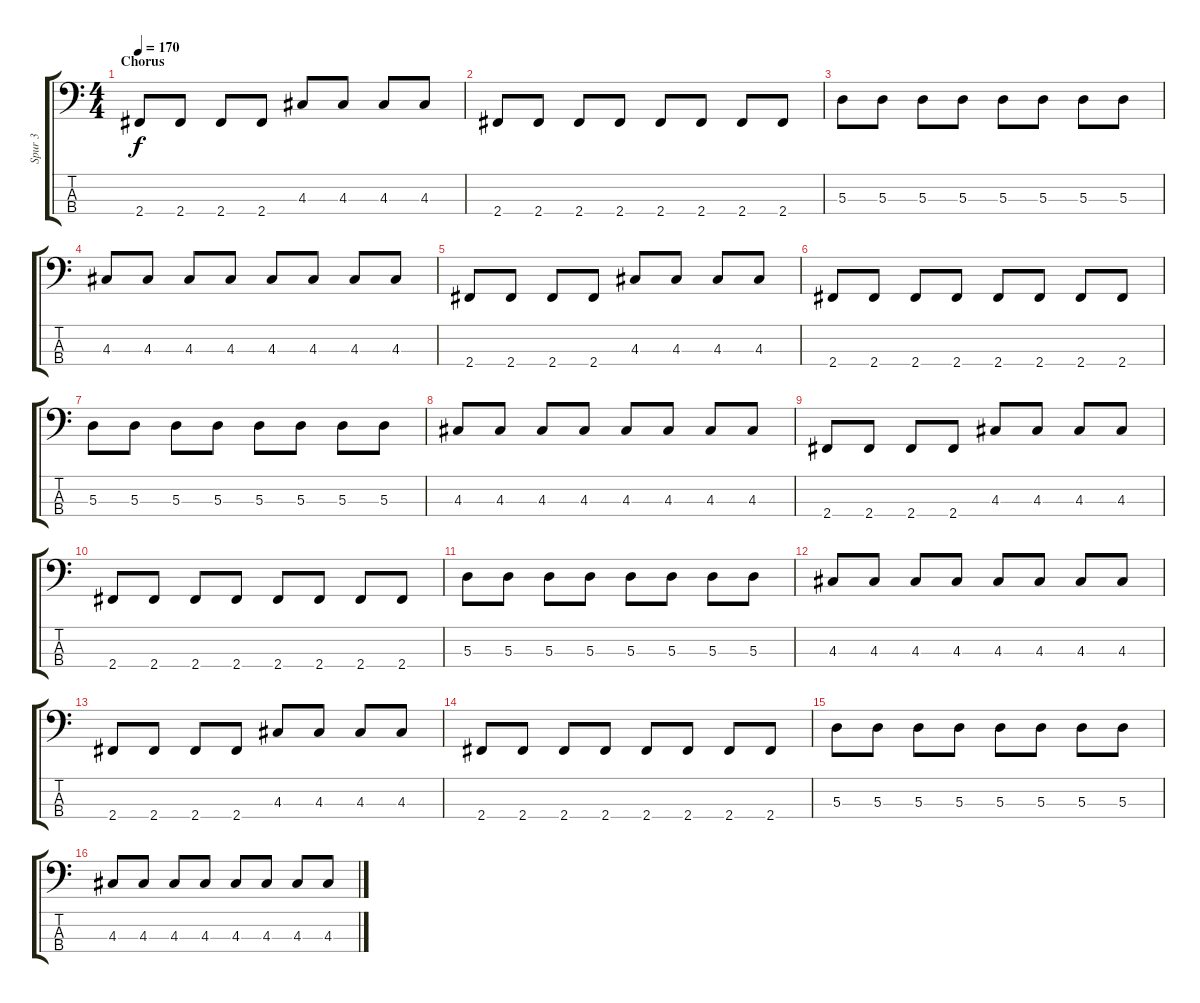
\track ("Spur 3" "Spur 3") {instrument electricbassfinger}
\staff {score tabs}
\tuning (G2 D2 A1 E1) {hide}
\ts (4 4)
\section ("" "Chorus")
\tempo 170
\clef f4
\ks c
2.4.8{dy f} 2.4.8 2.4.8 2.4.8 4.3.8 4.3.8 4.3.8 4.3.8 |
2.4.8 2.4.8 2.4.8 2.4.8 2.4.8 2.4.8 2.4.8 2.4.8 |
5.3.8 5.3.8 5.3.8 5.3.8 5.3.8 5.3.8 5.3.8 5.3.8 |
4.3.8 4.3.8 4.3.8 4.3.8 4.3.8 4.3.8 4.3.8 4.3.8 |
2.4.8 2.4.8 2.4.8 2.4.8 4.3.8 4.3.8 4.3.8 4.3.8 |
2.4.8 2.4.8 2.4.8 2.4.8 2.4.8 2.4.8 2.4.8 2.4.8 |
5.3.8 5.3.8 5.3.8 5.3.8 5.3.8 5.3.8 5.3.8 5.3.8 |
4.3.8 4.3.8 4.3.8 4.3.8 4.3.8 4.3.8 4.3.8 4.3.8 |
2.4.8 2.4.8 2.4.8 2.4.8 4.3.8 4.3.8 4.3.8 4.3.8 |
2.4.8 2.4.8 2.4.8 2.4.8 2.4.8 2.4.8 2.4.8 2.4.8 |
5.3.8 5.3.8 5.3.8 5.3.8 5.3.8 5.3.8 5.3.8 5.3.8 |
4.3.8 4.3.8 4.3.8 4.3.8 4.3.8 4.3.8 4.3.8 4.3.8 |
2.4.8 2.4.8 2.4.8 2.4.8 4.3.8 4.3.8 4.3.8 4.3.8 |
2.4.8 2.4.8 2.4.8 2.4.8 2.4.8 2.4.8 2.4.8 2.4.8 |
5.3.8 5.3.8 5.3.8 5.3.8 5.3.8 5.3.8 5.3.8 5.3.8 |
4.3.8 4.3.8 4.3.8 4.3.8 4.3.8 4.3.8 4.3.8 4.3.8
